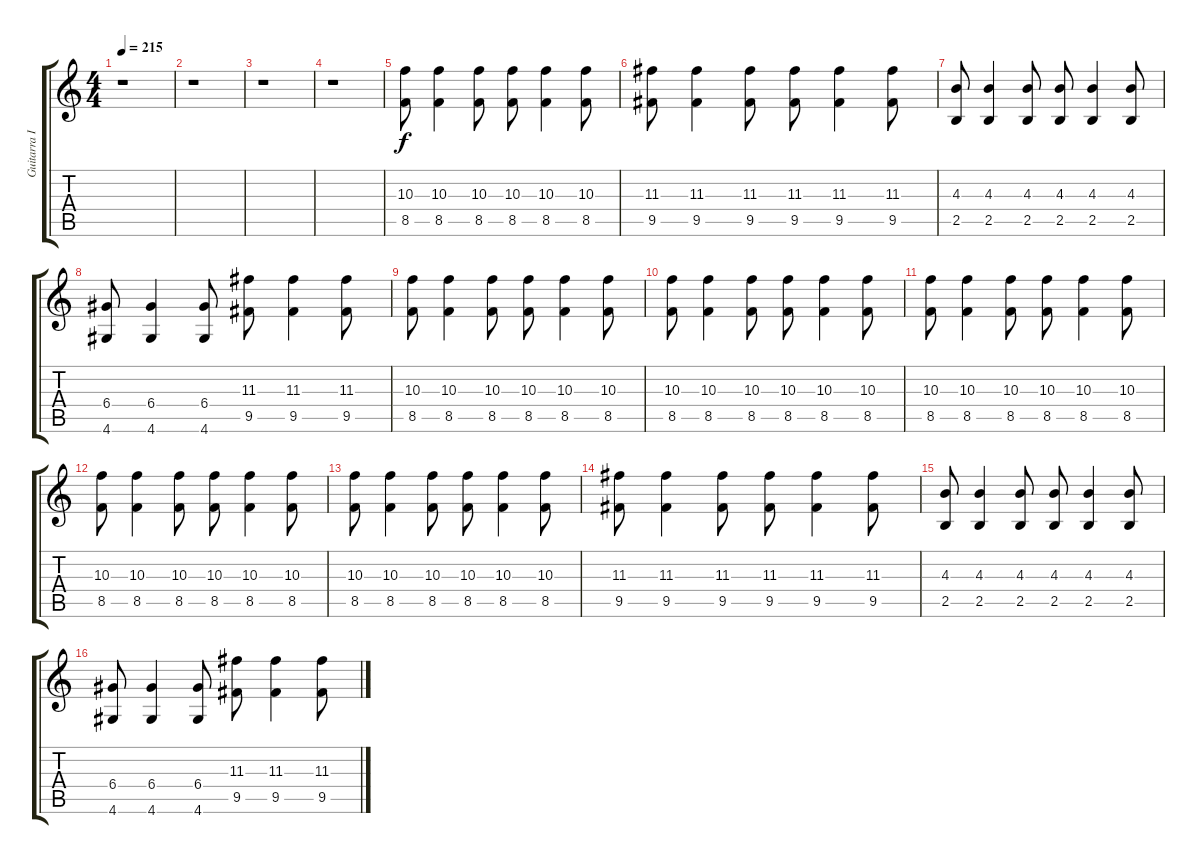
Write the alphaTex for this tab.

\track ("Guitarra II" "Guitarra I") {instrument overdrivenguitar}
\staff {score tabs}
\tuning (E4 B3 G3 D3 A2 E2) {hide}
\ts (4 4)
\tempo 215
\clef g2
\ks c
r.1{dy f instrument overdrivenguitar} |
r.1 |
r.1 |
r.1 |
(10.3 8.5).8 (10.3 8.5).4 (10.3 8.5).8 (10.3 8.5).8 (10.3 8.5).4 (10.3 8.5).8 |
(11.3 9.5).8 (11.3 9.5).4 (11.3 9.5).8 (11.3 9.5).8 (11.3 9.5).4 (11.3 9.5).8 |
(4.3 2.5).8 (4.3 2.5).4 (4.3 2.5).8 (4.3 2.5).8 (4.3 2.5).4 (4.3 2.5).8 |
(6.4 4.6).8 (6.4 4.6).4 (6.4 4.6).8 (11.3 9.5).8 (11.3 9.5).4 (11.3 9.5).8 |
(10.3 8.5).8 (10.3 8.5).4 (10.3 8.5).8 (10.3 8.5).8 (10.3 8.5).4 (10.3 8.5).8 |
(10.3 8.5).8 (10.3 8.5).4 (10.3 8.5).8 (10.3 8.5).8 (10.3 8.5).4 (10.3 8.5).8 |
(10.3 8.5).8 (10.3 8.5).4 (10.3 8.5).8 (10.3 8.5).8 (10.3 8.5).4 (10.3 8.5).8 |
(10.3 8.5).8 (10.3 8.5).4 (10.3 8.5).8 (10.3 8.5).8 (10.3 8.5).4 (10.3 8.5).8 |
(10.3 8.5).8 (10.3 8.5).4 (10.3 8.5).8 (10.3 8.5).8 (10.3 8.5).4 (10.3 8.5).8 |
(11.3 9.5).8 (11.3 9.5).4 (11.3 9.5).8 (11.3 9.5).8 (11.3 9.5).4 (11.3 9.5).8 |
(4.3 2.5).8 (4.3 2.5).4 (4.3 2.5).8 (4.3 2.5).8 (4.3 2.5).4 (4.3 2.5).8 |
(6.4 4.6).8 (6.4 4.6).4 (6.4 4.6).8 (11.3 9.5).8 (11.3 9.5).4 (11.3 9.5).8
